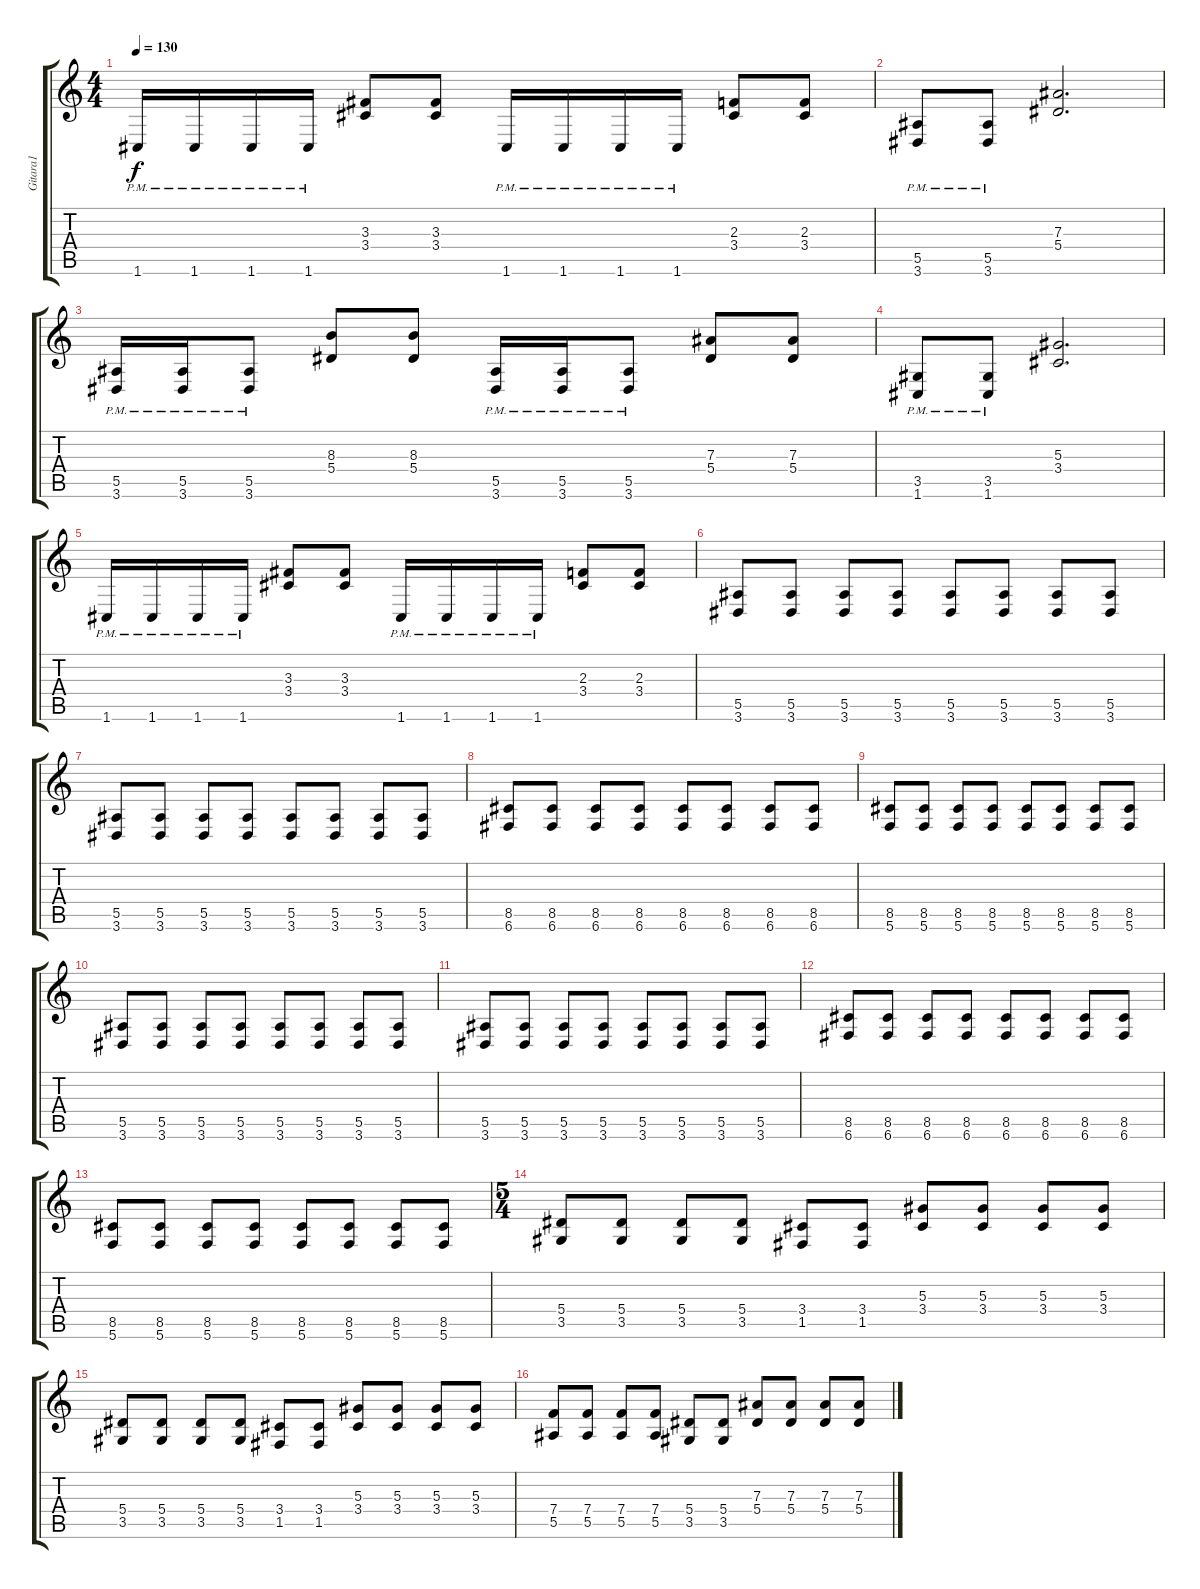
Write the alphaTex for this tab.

\track ("Gitara1" "Gitara1") {instrument distortionguitar}
\staff {score tabs}
\tuning (C4 G3 Eb3 Bb2 F2 C2) {hide}
\ts (4 4)
\tempo 130
\clef g2
\ks c
1.6{pm}.16{dy f} 1.6{pm}.16 1.6{pm}.16 1.6{pm}.16 (3.3 3.4).8 (3.3 3.4).8 1.6{pm}.16 1.6{pm}.16 1.6{pm}.16 1.6{pm}.16 (2.3 3.4).8 (2.3 3.4).8 |
(5.5{pm} 3.6{pm}).8 (5.5{pm} 3.6{pm}).8 (7.3 5.4).2{d} |
(5.5{pm} 3.6{pm}).16 (5.5{pm} 3.6{pm}).16 (5.5{pm} 3.6{pm}).8 (8.3 5.4).8 (8.3 5.4).8 (5.5{pm} 3.6{pm}).16 (5.5{pm} 3.6{pm}).16 (5.5{pm} 3.6{pm}).8 (7.3 5.4).8 (7.3 5.4).8 |
(3.5{pm} 1.6{pm}).8 (3.5{pm} 1.6{pm}).8 (5.3 3.4).2{d} |
1.6{pm}.16 1.6{pm}.16 1.6{pm}.16 1.6{pm}.16 (3.3 3.4).8 (3.3 3.4).8 1.6{pm}.16 1.6{pm}.16 1.6{pm}.16 1.6{pm}.16 (2.3 3.4).8 (2.3 3.4).8 |
(5.5 3.6).8 (5.5 3.6).8 (5.5 3.6).8 (5.5 3.6).8 (5.5 3.6).8 (5.5 3.6).8 (5.5 3.6).8 (5.5 3.6).8 |
(5.5 3.6).8 (5.5 3.6).8 (5.5 3.6).8 (5.5 3.6).8 (5.5 3.6).8 (5.5 3.6).8 (5.5 3.6).8 (5.5 3.6).8 |
(8.5 6.6).8 (8.5 6.6).8 (8.5 6.6).8 (8.5 6.6).8 (8.5 6.6).8 (8.5 6.6).8 (8.5 6.6).8 (8.5 6.6).8 |
(8.5 5.6).8 (8.5 5.6).8 (8.5 5.6).8 (8.5 5.6).8 (8.5 5.6).8 (8.5 5.6).8 (8.5 5.6).8 (8.5 5.6).8 |
(5.5 3.6).8 (5.5 3.6).8 (5.5 3.6).8 (5.5 3.6).8 (5.5 3.6).8 (5.5 3.6).8 (5.5 3.6).8 (5.5 3.6).8 |
(5.5 3.6).8 (5.5 3.6).8 (5.5 3.6).8 (5.5 3.6).8 (5.5 3.6).8 (5.5 3.6).8 (5.5 3.6).8 (5.5 3.6).8 |
(8.5 6.6).8 (8.5 6.6).8 (8.5 6.6).8 (8.5 6.6).8 (8.5 6.6).8 (8.5 6.6).8 (8.5 6.6).8 (8.5 6.6).8 |
(8.5 5.6).8 (8.5 5.6).8 (8.5 5.6).8 (8.5 5.6).8 (8.5 5.6).8 (8.5 5.6).8 (8.5 5.6).8 (8.5 5.6).8 |
\ts (5 4)
(5.4 3.5).8 (5.4 3.5).8 (5.4 3.5).8 (5.4 3.5).8 (3.4 1.5).8 (3.4 1.5).8 (5.3 3.4).8 (5.3 3.4).8 (5.3 3.4).8 (5.3 3.4).8 |
(5.4 3.5).8 (5.4 3.5).8 (5.4 3.5).8 (5.4 3.5).8 (3.4 1.5).8 (3.4 1.5).8 (5.3 3.4).8 (5.3 3.4).8 (5.3 3.4).8 (5.3 3.4).8 |
(7.4 5.5).8 (7.4 5.5).8 (7.4 5.5).8 (7.4 5.5).8 (5.4 3.5).8 (5.4 3.5).8 (7.3 5.4).8 (7.3 5.4).8 (7.3 5.4).8 (7.3 5.4).8
